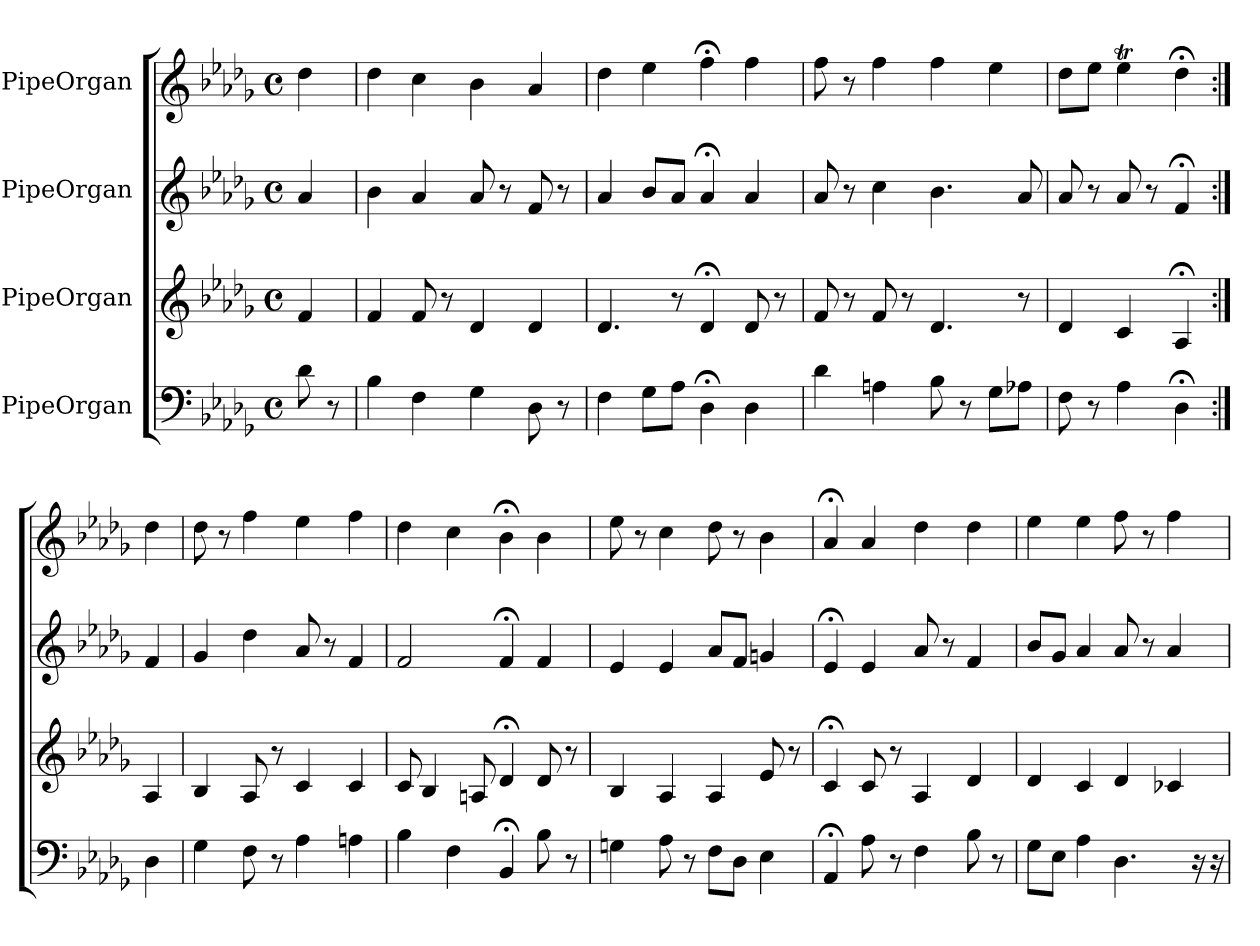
**kern	**kern	**kern	**kern
*part4	*part3	*part2	*part1
*staff4	*staff3	*staff2	*staff1
*I"PipeOrgan	*I"PipeOrgan	*I"PipeOrgan	*I"PipeOrgan
*k[b-e-a-d-g-]	*k[b-e-a-d-g-]	*k[b-e-a-d-g-]	*k[b-e-a-d-g-]
*D-:	*D-:	*D-:	*D-:
*M4/4	*M4/4	*M4/4	*M4/4
*met(c)	*met(c)	*met(c)	*met(c)
*MM60	*MM60	*MM60	*MM60
=	=	=	=
8d-	4f	4a-	4dd-
8r	.	.	.
=1	=1	=1	=1
4B-	4f	4b-	4dd-
4F	8f	4a-	4cc
.	8r	.	.
4G-	4d-	8a-	4b-
.	.	8r	.
8D-	4d-	8f	4a-
8r	.	8r	.
=2	=2	=2	=2
4F	4.d-	4a-	4dd-
8G-L	.	8b-L	4ee-
8A-J	8r	8a-J	.
4D-;<	4d-;<	4a-;<	4ff;<
4D-	8d-	4a-	4ff
.	8r	.	.
=3	=3	=3	=3
4d-	8f	8a-	8ff
.	8r	8r	8r
4An	8f	4cc	4ff
.	8r	.	.
8B-	4.d-	4.b-	4ff
8r	.	.	.
8G-L	.	.	4ee-
8A-XJ	8r	8a-	.
=4	=4	=4	=4
8F	4d-	8a-	8dd-L
8r	.	8r	8ee-J
4A-	4c	8a-	4ee-T
.	.	8r	.
4D-;<	4A-;<	4f;<	4dd-;<
=:|!	=:|!	=:|!	=:|!
4D-	4A-	4f	4dd-
=5	=5	=5	=5
4G-	4B-	4g-	8dd-
.	.	.	8r
8F	8A-	4dd-	4ff
8r	8r	.	.
4A-	4c	8a-	4ee-
.	.	8r	.
4An	4c	4f	4ff
=6	=6	=6	=6
4B-	8c	2f	4dd-
.	4B-	.	.
4F	.	.	4cc
.	8An	.	.
4BB-;<	4d-;<	4f;<	4b-;<
8B-	8d-	4f	4b-
8r	8r	.	.
=7	=7	=7	=7
4Gn	4B-	4e-	8ee-
.	.	.	8r
8A-	4A-	4e-	4cc
8r	.	.	.
8FL	4A-	8a-L	8dd-
8D-J	.	8fJ	8r
4E-	8e-	4gn	4b-
.	8r	.	.
=8	=8	=8	=8
4AA-;<	4c;<	4e-;<	4a-;<
8A-	8c	4e-	4a-
8r	8r	.	.
4F	4A-	8a-	4dd-
.	.	8r	.
8B-	4d-	4f	4dd-
8r	.	.	.
=9	=9	=9	=9
8G-L	4d-	8b-L	4ee-
8E-J	.	8g-J	.
4A-	4c	4a-	4ee-
4.D-	4d-	8a-	8ff
.	.	8r	8r
.	4c-X	4a-	4ff
16r	.	.	.
16r	.	.	.
=	=	=	=
*-	*-	*-	*-
